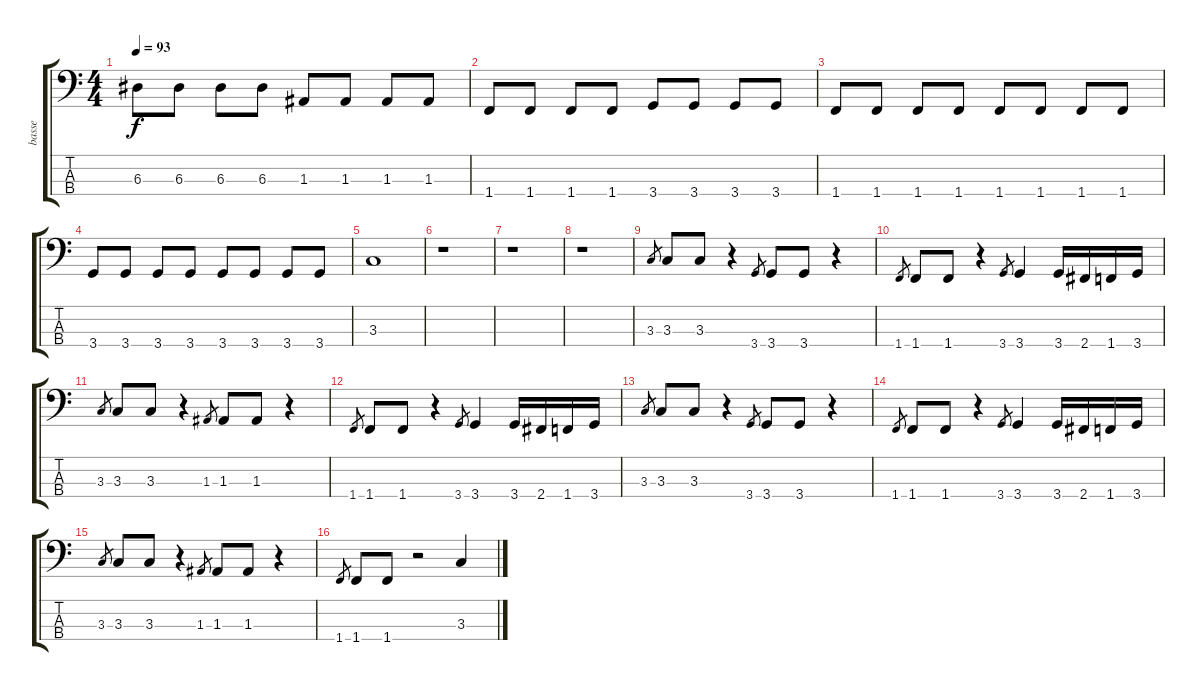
\track ("basse" "basse") {instrument electricbassfinger}
\staff {score tabs}
\tuning (G2 D2 A1 E1) {hide}
\ts (4 4)
\tempo 93
\clef f4
\ks c
6.3.8{dy f} 6.3.8 6.3.8 6.3.8 1.3.8 1.3.8 1.3.8 1.3.8 |
1.4.8 1.4.8 1.4.8 1.4.8 3.4.8 3.4.8 3.4.8 3.4.8 |
1.4.8 1.4.8 1.4.8 1.4.8 1.4.8 1.4.8 1.4.8 1.4.8 |
3.4.8 3.4.8 3.4.8 3.4.8 3.4.8 3.4.8 3.4.8 3.4.8 |
3.3.1 |
r.1 |
r.1 |
r.1 |
3.3.8{gr} 3.3.8 3.3.8 r.4 3.4.8{gr} 3.4.8 3.4.8 r.4 |
1.4.8{gr} 1.4.8 1.4.8 r.4 3.4.8{gr} 3.4.4 3.4.16 2.4.16 1.4.16 3.4.16 |
3.3.8{gr} 3.3.8 3.3.8 r.4 1.3.8{gr} 1.3.8 1.3.8 r.4 |
1.4.8{gr} 1.4.8 1.4.8 r.4 3.4.8{gr} 3.4.4 3.4.16 2.4.16 1.4.16 3.4.16 |
3.3.8{gr} 3.3.8 3.3.8 r.4 3.4.8{gr} 3.4.8 3.4.8 r.4 |
1.4.8{gr} 1.4.8 1.4.8 r.4 3.4.8{gr} 3.4.4 3.4.16 2.4.16 1.4.16 3.4.16 |
3.3.8{gr} 3.3.8 3.3.8 r.4 1.3.8{gr} 1.3.8 1.3.8 r.4 |
1.4.8{gr} 1.4.8 1.4.8 r.2 3.3{ss}.4
